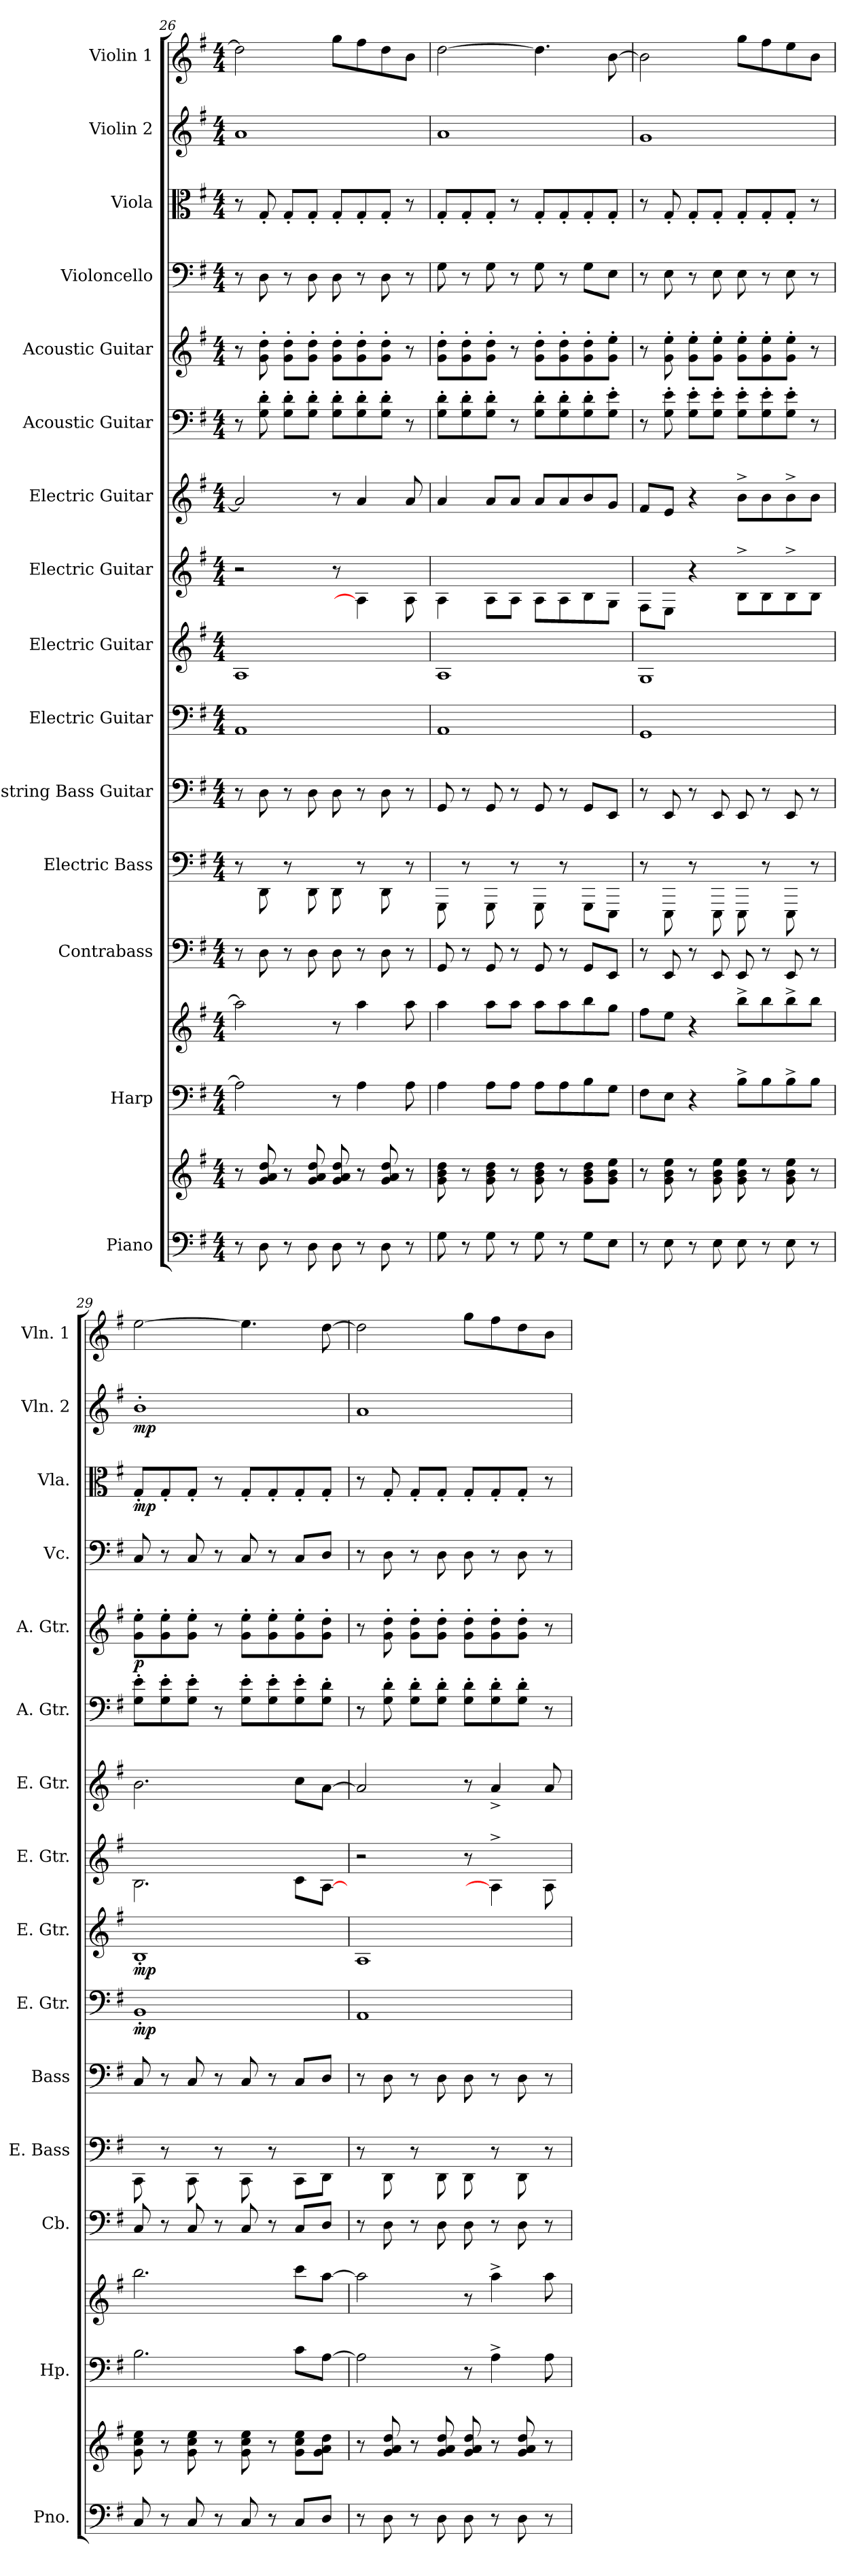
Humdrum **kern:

**kern	**kern	**dynam	**kern	**kern	**kern	**kern	**kern	**kern	**dynam	**kern	**dynam	**kern	**kern	**kern	**kern	**dynam	**kern	**kern	**dynam	**kern	**dynam	**kern
*part15	*part15	*part15	*part14	*part14	*part13	*part12	*part11	*part10	*part10	*part9	*part9	*part8	*part7	*part6	*part5	*part5	*part4	*part3	*part3	*part2	*part2	*part1
*staff17	*staff16	*staff16/17	*staff15	*staff14	*staff13	*staff12	*staff11	*staff10	*staff10	*staff9	*staff9	*staff8	*staff7	*staff6	*staff5	*staff5	*staff4	*staff3	*staff3	*staff2	*staff2	*staff1
*I"Piano	*	*	*I"Harp	*	*I"Contrabass	*I"Electric Bass	*I"4-string Bass Guitar	*I"Electric Guitar	*	*I"Electric Guitar	*	*I"Electric Guitar	*I"Electric Guitar	*I"Acoustic Guitar	*I"Acoustic Guitar	*	*I"Violoncello	*I"Viola	*	*I"Violin 2	*	*I"Violin 1
*I'Pno.	*	*	*I'Hp.	*	*I'Cb.	*I'E. Bass	*I'Bass	*I'E. Gtr.	*	*I'E. Gtr.	*	*I'E. Gtr.	*I'E. Gtr.	*I'A. Gtr.	*I'A. Gtr.	*	*I'Vc.	*I'Vla.	*	*I'Vln. 2	*	*I'Vln. 1
*clefF4	*clefG2	*	*clefF4	*clefG2	*clefF4	*	*clefF4	*	*	*clefG2	*	*	*clefG2	*	*clefG2	*	*clefF4	*clefC3	*	*clefG2	*	*clefG2
*	*	*	*	*	*ITrd7c12	*	*ITrd7c12	*	*	*ITrd7c12	*	*	*ITrd7c12	*	*ITrd7c12	*	*	*	*	*	*	*
*k[f#]	*k[f#]	*	*k[f#]	*k[f#]	*k[f#]	*k[f#]	*k[f#]	*k[f#]	*	*k[f#]	*	*k[f#]	*k[f#]	*k[f#]	*k[f#]	*	*k[f#]	*k[f#]	*	*k[f#]	*	*k[f#]
*G:	*G:	*	*G:	*G:	*G:	*G:	*G:	*G:	*	*G:	*	*G:	*G:	*G:	*G:	*	*G:	*G:	*	*G:	*	*G:
*M4/4	*M4/4	*	*M4/4	*M4/4	*M4/4	*M4/4	*M4/4	*M4/4	*	*M4/4	*	*M4/4	*M4/4	*M4/4	*M4/4	*	*M4/4	*M4/4	*	*M4/4	*	*M4/4
=26	=26	=26	=26	=26	=26	=26	=26	=26	=26	=26	=26	=26	=26	=26	=26	=26	=26	=26	=26	=26	=26	=26
8r	8r	.	2A\]	2aa\]	8r	8r	8r	1AA	.	1AA	.	2r	2A/]	8r	8r	.	8r	8r	.	1a	.	2dd\]
8D\	8g/ 8a/ 8dd/	.	.	.	8DD\	8DD\	8DD\	.	.	.	.	.	.	8G\' 8d\'	8G\' 8d\'	.	8D\	8G'/	.	.	.	.
8r	8r	.	.	.	8r	8r	8r	.	.	.	.	.	.	8G\' 8d\'L	8G\' 8d\'L	.	8r	8G'/L	.	.	.	.
8D\	8g/ 8a/ 8dd/	.	.	.	8DD\	8DD\	8DD\	.	.	.	.	.	.	8G\' 8d\'J	8G\' 8d\'J	.	8D\	8G'/J	.	.	.	.
8D\	8g/ 8a/ 8dd/	.	8r	8r	8DD\	8DD\	8DD\	.	.	.	.	8r	8r	8G\' 8d\'L	8G\' 8d\'L	.	8D\	8G'/L	.	.	.	8gg\L
8r	8r	.	4A\	4aa\	8r	8r	8r	.	.	.	.	4A\]	4A/	8G\' 8d\'	8G\' 8d\'	.	8r	8G'/	.	.	.	8ff#\
8D\	8g/ 8a/ 8dd/	.	.	.	8DD\	8DD\	8DD\	.	.	.	.	.	.	8G\' 8d\'J	8G\' 8d\'J	.	8D\	8G'/J	.	.	.	8dd\
8r	8r	.	8A\	8aa\	8r	8r	8r	.	.	.	.	8A\	8A/	8r	8r	.	8r	8r	.	.	.	8b\J
=27	=27	=27	=27	=27	=27	=27	=27	=27	=27	=27	=27	=27	=27	=27	=27	=27	=27	=27	=27	=27	=27	=27
8G\	8g\ 8b\ 8dd\	.	4A\	4aa\	8GGG/	8GGG\	8GGG/	1AA	.	1AA	.	4A\	4A/	8G\' 8d\'L	8G\' 8d\'L	.	8G\	8G'/L	.	1a	.	[2dd\
8r	8r	.	.	.	8r	8r	8r	.	.	.	.	.	.	8G\' 8d\'	8G\' 8d\'	.	8r	8G'/	.	.	.	.
8G\	8g\ 8b\ 8dd\	.	8A\L	8aa\L	8GGG/	8GGG\	8GGG/	.	.	.	.	8A\L	8A/L	8G\' 8d\'J	8G\' 8d\'J	.	8G\	8G'/J	.	.	.	.
8r	8r	.	8A\J	8aa\J	8r	8r	8r	.	.	.	.	8A\J	8A/J	8r	8r	.	8r	8r	.	.	.	.
8G\	8g\ 8b\ 8dd\	.	8A\L	8aa\L	8GGG/	8GGG\	8GGG/	.	.	.	.	8A\L	8A/L	8G\' 8d\'L	8G\' 8d\'L	.	8G\	8G'/L	.	.	.	4.dd\]
8r	8r	.	8A\	8aa\	8r	8r	8r	.	.	.	.	8A\	8A/	8G\' 8d\'	8G\' 8d\'	.	8r	8G'/	.	.	.	.
8G\L	8g\ 8b\ 8dd\L	.	8B\	8bb\	8GGG/L	8GGG\L	8GGG/L	.	.	.	.	8B\	8B/	8G\' 8d\'	8G\' 8d\'	.	8G\L	8G'/	.	.	.	.
8E\J	8g\ 8b\ 8ee\J	.	8G\J	8gg\J	8EEE/J	8EEE\J	8EEE/J	.	.	.	.	8G\J	8G/J	8G\' 8e\'J	8G\' 8e\'J	.	8E\J	8G'/J	.	.	.	[8b\
=28	=28	=28	=28	=28	=28	=28	=28	=28	=28	=28	=28	=28	=28	=28	=28	=28	=28	=28	=28	=28	=28	=28
8r	8r	.	8F#\L	8ff#\L	8r	8r	8r	1GG	.	1GG	.	8F#\L	8F#/L	8r	8r	.	8r	8r	.	1g	.	2b\]
8E\	8g\ 8b\ 8ee\	.	8E\J	8ee\J	8EEE/	8EEE\	8EEE/	.	.	.	.	8E\J	8E/J	8G\' 8e\'	8G\' 8e\'	.	8E\	8G'/	.	.	.	.
8r	8r	.	4r	4r	8r	8r	8r	.	.	.	.	4r	4r	8G\' 8e\'L	8G\' 8e\'L	.	8r	8G'/L	.	.	.	.
8E\	8g\ 8b\ 8ee\	.	.	.	8EEE/	8EEE\	8EEE/	.	.	.	.	.	.	8G\' 8e\'J	8G\' 8e\'J	.	8E\	8G'/J	.	.	.	.
8E\	8g\ 8b\ 8ee\	.	8B^\L	8bb^\L	8EEE/	8EEE\	8EEE/	.	.	.	.	8B^\L	8B^\L	8G\' 8e\'L	8G\' 8e\'L	.	8E\	8G'/L	.	.	.	8gg\L
8r	8r	.	8B\	8bb\	8r	8r	8r	.	.	.	.	8B\	8B\	8G\' 8e\'	8G\' 8e\'	.	8r	8G'/	.	.	.	8ff#\
8E\	8g\ 8b\ 8ee\	.	8B^\	8bb^\	8EEE/	8EEE\	8EEE/	.	.	.	.	8B^\	8B^\	8G\' 8e\'J	8G\' 8e\'J	.	8E\	8G'/J	.	.	.	8ee\
8r	8r	.	8B\J	8bb\J	8r	8r	8r	.	.	.	.	8B\J	8B\J	8r	8r	.	8r	8r	.	.	.	8b\J
=29	=29	=29	=29	=29	=29	=29	=29	=29	=29	=29	=29	=29	=29	=29	=29	=29	=29	=29	=29	=29	=29	=29
!	!	!LO:DY:b=2	!	!	!	!	!	!	!	!	!	!	!	!	!	!	!	!	!	!	!	!
!	!	!LO:DY:n=1:b	!	!	!	!	!	!	!LO:DY:b	!	!LO:DY:b	!	!	!	!	!LO:DY:b	!	!	!LO:DY:b	!	!LO:DY:b	!
8C/	8g\ 8cc\ 8ee\	mp mp	2.B\	2.bb\	8CC/	8CC\	8CC/	1BB'	mp	1BB'	mp	2.B\	2.B\	8G\' 8e\'L	8G\' 8e\'L	p	8C/	8G'/L	mp	1b'	mp	[2ee\
8r	8r	.	.	.	8r	8r	8r	.	.	.	.	.	.	8G\' 8e\'	8G\' 8e\'	.	8r	8G'/	.	.	.	.
8C/	8g\ 8cc\ 8ee\	.	.	.	8CC/	8CC\	8CC/	.	.	.	.	.	.	8G\' 8e\'J	8G\' 8e\'J	.	8C/	8G'/J	.	.	.	.
8r	8r	.	.	.	8r	8r	8r	.	.	.	.	.	.	8r	8r	.	8r	8r	.	.	.	.
8C/	8g\ 8cc\ 8ee\	.	.	.	8CC/	8CC\	8CC/	.	.	.	.	.	.	8G\' 8e\'L	8G\' 8e\'L	.	8C/	8G'/L	.	.	.	4.ee\]
8r	8r	.	.	.	8r	8r	8r	.	.	.	.	.	.	8G\' 8e\'	8G\' 8e\'	.	8r	8G'/	.	.	.	.
8C/L	8g\ 8cc\ 8ee\L	.	8c\L	8ccc\L	8CC/L	8CC\L	8CC/L	.	.	.	.	8c\L	8c\L	8G\' 8e\'	8G\' 8e\'	.	8C/L	8G'/	.	.	.	.
8D/J	8g\ 8a\ 8dd\J	.	[8A\J	[8aa\J	8DD/J	8DD\J	8DD/J	.	.	.	.	[8A\J	[8A\J	8G\' 8d\'J	8G\' 8d\'J	.	8D/J	8G'/J	.	.	.	[8dd\
=30	=30	=30	=30	=30	=30	=30	=30	=30	=30	=30	=30	=30	=30	=30	=30	=30	=30	=30	=30	=30	=30	=30
8r	8r	.	2A\]	2aa\]	8r	8r	8r	1AA	.	1AA	.	2r	2A/]	8r	8r	.	8r	8r	.	1a	.	2dd\]
8D\	8g/ 8a/ 8dd/	.	.	.	8DD\	8DD\	8DD\	.	.	.	.	.	.	8G\' 8d\'	8G\' 8d\'	.	8D\	8G'/	.	.	.	.
8r	8r	.	.	.	8r	8r	8r	.	.	.	.	.	.	8G\' 8d\'L	8G\' 8d\'L	.	8r	8G'/L	.	.	.	.
8D\	8g/ 8a/ 8dd/	.	.	.	8DD\	8DD\	8DD\	.	.	.	.	.	.	8G\' 8d\'J	8G\' 8d\'J	.	8D\	8G'/J	.	.	.	.
8D\	8g/ 8a/ 8dd/	.	8r	8r	8DD\	8DD\	8DD\	.	.	.	.	8r	8r	8G\' 8d\'L	8G\' 8d\'L	.	8D\	8G'/L	.	.	.	8gg\L
8r	8r	.	4A^\	4aa^\	8r	8r	8r	.	.	.	.	4A^\]	4A^/	8G\' 8d\'	8G\' 8d\'	.	8r	8G'/	.	.	.	8ff#\
8D\	8g/ 8a/ 8dd/	.	.	.	8DD\	8DD\	8DD\	.	.	.	.	.	.	8G\' 8d\'J	8G\' 8d\'J	.	8D\	8G'/J	.	.	.	8dd\
8r	8r	.	8A\	8aa\	8r	8r	8r	.	.	.	.	8A\	8A/	8r	8r	.	8r	8r	.	.	.	8b\J
=	=	=	=	=	=	=	=	=	=	=	=	=	=	=	=	=	=	=	=	=	=	=
*-	*-	*-	*-	*-	*-	*-	*-	*-	*-	*-	*-	*-	*-	*-	*-	*-	*-	*-	*-	*-	*-	*-
